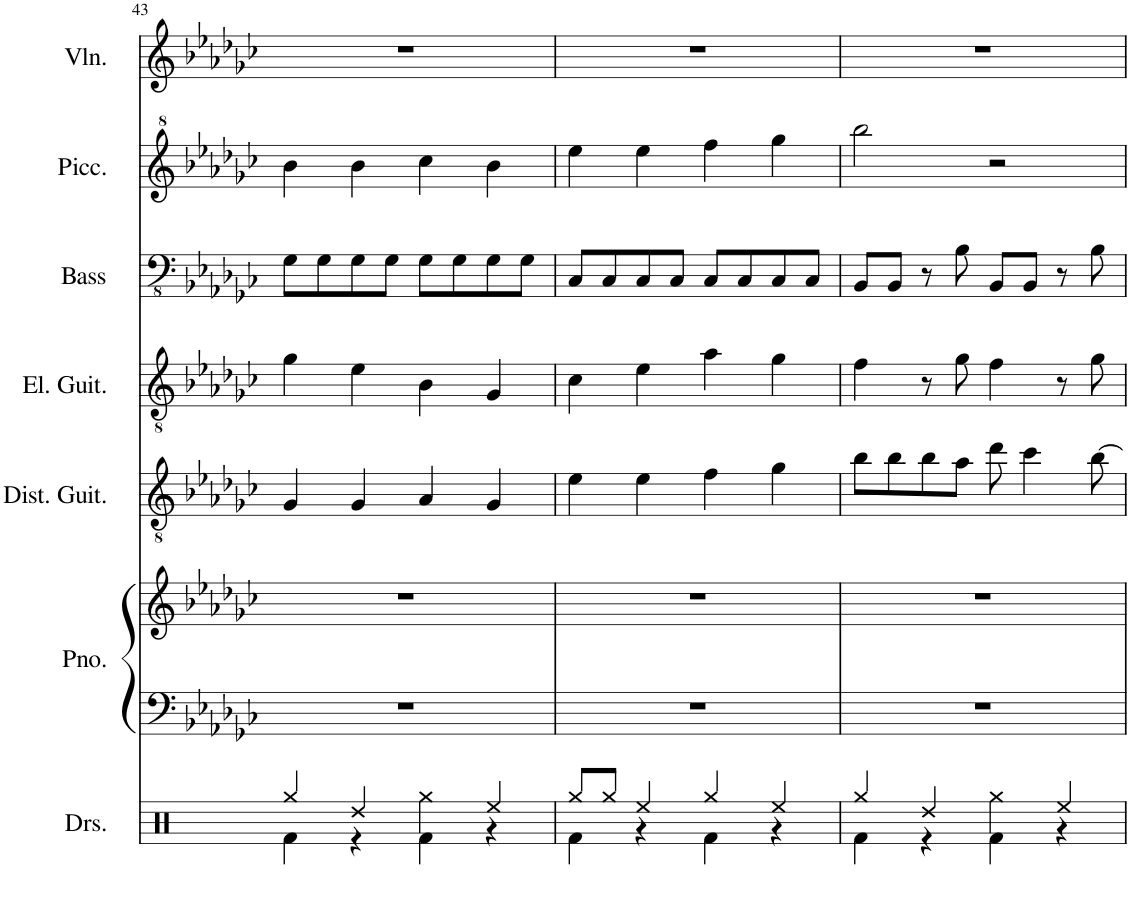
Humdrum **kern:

**kern	**kern	**kern	**kern	**kern	**kern	**kern	**kern
*part7	*part6	*part6	*part5	*part4	*part3	*part2	*part1
*staff8	*staff7	*staff6	*staff5	*staff4	*staff3	*staff2	*staff1
*I"Drumset	*I"Piano	*	*I"Distorted Guitar	*I"Electric Guitar	*I"Acoustic Bass	*I"Piccolo	*I"Violin
*I'Drs.	*I'Pno.	*	*I'Dist. Guit.	*I'El. Guit.	*I'Bass	*I'Picc.	*I'Vln.
!!LO:PB:g=z
*clefX	*clefF4	*clefG2	*clefGv2	*clefGv2	*clefFv4	*clefG^2	*clefG2
*	*	*	*	*	*	*Trd-7c-12	*
*k[]	*k[b-e-a-d-g-c-]	*k[b-e-a-d-g-c-]	*k[b-e-a-d-g-c-]	*k[b-e-a-d-g-c-]	*k[b-e-a-d-g-c-]	*k[b-e-a-d-g-c-]	*k[b-e-a-d-g-c-]
*M4/4	*M4/4	*M4/4	*M4/4	*M4/4	*M4/4	*M4/4	*M4/4
=43	=43	=43	=43	=43	=43	=43	=43
*^	*	*	*	*	*	*	*
4Rgg/	4Rf\	1r	1r	4G-/	4g-\	8GG-\L	4bb-\	1r
.	.	.	.	.	.	8GG-\	.	.
4Rdd/	4r	.	.	4G-/	4e-\	8GG-\	4bb-\	.
.	.	.	.	.	.	8GG-\J	.	.
4Rgg\	4Rf\	.	.	4A-/	4B-\	8GG-\L	4ccc-\	.
.	.	.	.	.	.	8GG-\	.	.
4Ree/	4r	.	.	4G-/	4G-/	8GG-\	4bb-\	.
.	.	.	.	.	.	8GG-\J	.	.
=44	=44	=44	=44	=44	=44	=44	=44	=44
8Rgg/L	4Rf\	1r	1r	4e-\	4c-\	8CC-/L	4eee-\	1r
8Rgg/J	.	.	.	.	.	8CC-/	.	.
4Ree/	4r	.	.	4e-\	4e-\	8CC-/	4eee-\	.
.	.	.	.	.	.	8CC-/J	.	.
4Rgg/	4Rf\	.	.	4f\	4a-\	8CC-/L	4fff\	.
.	.	.	.	.	.	8CC-/	.	.
4Ree/	4r	.	.	4g-\	4g-\	8CC-/	4ggg-\	.
.	.	.	.	.	.	8CC-/J	.	.
=45	=45	=45	=45	=45	=45	=45	=45	=45
4Rgg/	4Rf\	1r	1r	8b-\L	4f\	8BBB-/L	2bbb-\	1r
.	.	.	.	8b-\	.	8BBB-/J	.	.
4Rdd/	4r	.	.	8b-\	8r	8r	.	.
.	.	.	.	8a-\J	8g-\	8BB-\	.	.
4Rgg\	4Rf\	.	.	8dd-\	4f\	8BBB-/L	2r	.
.	.	.	.	4cc-\	.	8BBB-/J	.	.
4Ree/	4r	.	.	.	8r	8r	.	.
.	.	.	.	[8b-\	8g-\	8BB-\	.	.
*v	*v	*	*	*	*	*	*	*
=	=	=	=	=	=	=	=
*-	*-	*-	*-	*-	*-	*-	*-
